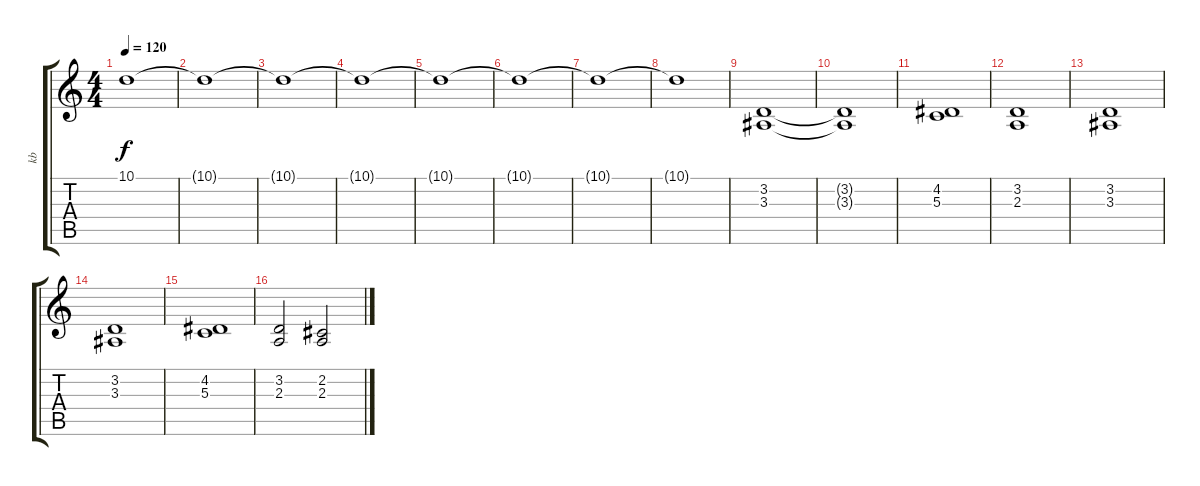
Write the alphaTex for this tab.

\track ("kb" "kb") {instrument stringensemble1}
\staff {score tabs}
\tuning (E4 B3 G3 D3 A2 E2) {hide}
\ts (4 4)
\tempo 120
\clef g2
\ks c
10.1.1{dy f volume 8} |
10.1{t}.1 |
10.1{t}.1 |
10.1{t}.1 |
10.1{t}.1 |
10.1{t}.1 |
10.1{t}.1 |
10.1{t}.1 |
(3.2 3.3).1{volume 10} |
(3.2{t} 3.3{t}).1 |
(4.2 5.3).1 |
(3.2 2.3).1 |
(3.2 3.3).1 |
(3.2 3.3).1 |
(4.2 5.3).1 |
(3.2 2.3).2 (2.2 2.3).2
